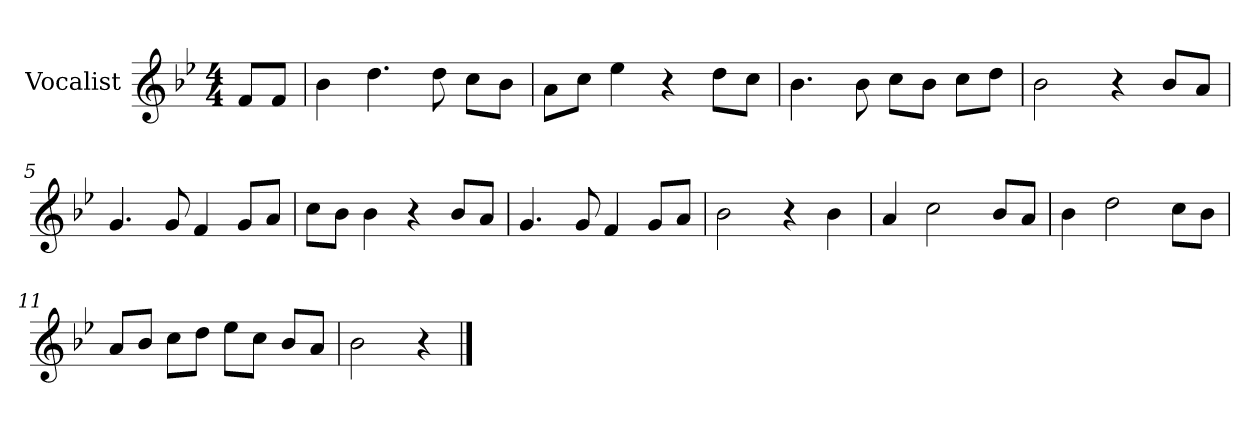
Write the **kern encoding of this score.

**kern
*part1
*staff1
*I"Vocalist
*k[b-e-]
*B-:
*M4/4
=
8fL
8fJ
=1
4b-
4.dd
8dd
8ccL
8b-J
=2
8aL
8ccJ
4ee-
4r
8ddL
8ccJ
=3
4.b-
8b-
8ccL
8b-J
8ccL
8ddJ
=4
2b-
4r
8b-L
8aJ
=5
4.g
8g
4f
8gL
8aJ
=6
8ccL
8b-J
4b-
4r
8b-L
8aJ
=7
4.g
8g
4f
8gL
8aJ
=8
2b-
4r
4b-
=9
4a
2cc
8b-L
8aJ
=10
4b-
2dd
8ccL
8b-J
=11
8aL
8b-J
8ccL
8ddJ
8ee-L
8ccJ
8b-L
8aJ
=12
2b-
4r
==
*-
